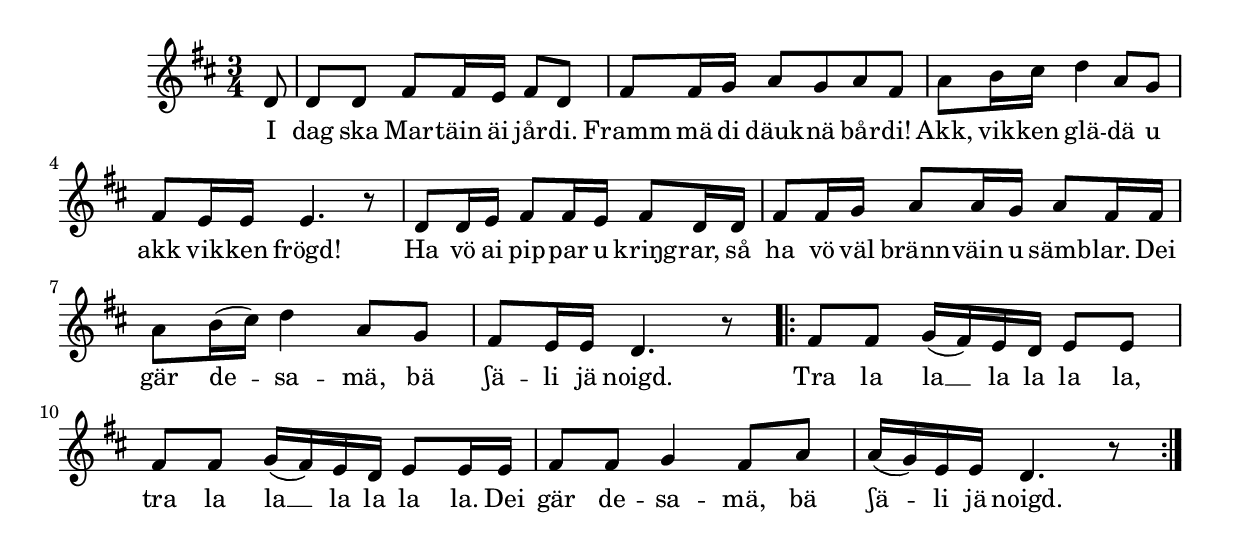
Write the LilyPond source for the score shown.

{
\time 3/4
\key d \major
\partial 8

 d'8  | 
 d' d' fis' fis'16 e' fis'8 d'  | 
 fis' fis'16 g' a'8 g' a' fis'  | 
 a' b'16 cis'' d''4 a'8 g'  | 
 fis' e'16 e' e'4. r8  | 
 d' d'16 e' fis'8 fis'16 e' fis'8 d'16 d'  | 
 fis'8 fis'16 g' a'8 a'16 g' a'8 fis'16 fis'  | 
 a'8 b'16-( cis''-) d''4 a'8 g'  | 
 fis' e'16 e' d'4. r8 
\repeat volta 2 { 
 fis' fis' g'16-( fis'-) e' d' e'8 e'  | 
 fis' fis' g'16-( fis'-) e' d' e'8 e'16 e'  | 
 fis'8 fis' g'4 fis'8 a'  | 
 a'16-( g'-) e' e' d'4. r8 |
 } %( endrepeat )% 
 }
 \addlyrics {
     I dag ska Mar -- täin äi jår -- di. Framm mä di däuk -- nä bår -- di!
     Akk, vik -- ken glä -- dä u akk vik -- ken frögd!
     Ha vö ai pip -- par u kriŋg -- rar, så ha vö väl bränn -- väin u sämb -- lar. Dei
     gär de --  -- sa -- mä, bä ʃä -- li jä noigd.
     Tra la la __ la la la la, tra la la __ la la la la. Dei
     gär de -- sa -- mä, bä ʃä --  -- li jä noigd.
}
